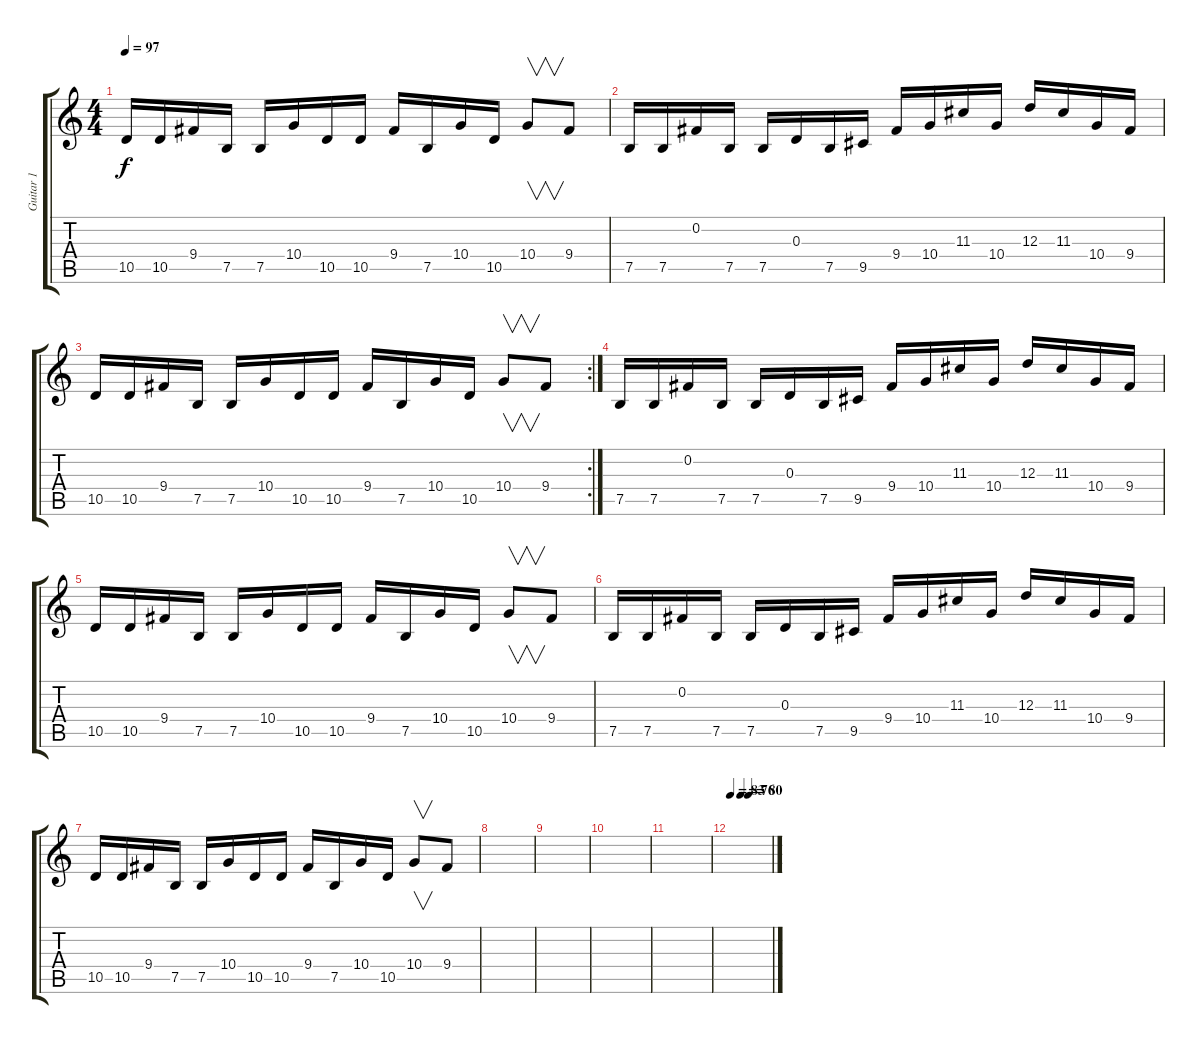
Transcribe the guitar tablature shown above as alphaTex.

\track ("Guitar 1" "Guitar 1") {instrument overdrivenguitar}
\staff {score tabs}
\tuning (B3 Gb3 D3 A2 E2 B1) {hide}
\ts (4 4)
\tempo 97
\clef g2
\ks c
10.5.16{dy f} 10.5.16 9.4.16 7.5.16 7.5.16 10.4.16 10.5.16 10.5.16 9.4.16 7.5.16 10.4.16 10.5.16 10.4.8{v} 9.4.8 |
7.5.16 7.5.16 0.2.16 7.5.16 7.5.16 0.3.16 7.5.16 9.5.16 9.4.16 10.4.16 11.3.16 10.4.16 12.3.16 11.3.16 10.4.16 9.4.16 |
\rc 2
10.5.16 10.5.16 9.4.16 7.5.16 7.5.16 10.4.16 10.5.16 10.5.16 9.4.16 7.5.16 10.4.16 10.5.16 10.4.8{v} 9.4.8 |
7.5.16 7.5.16 0.2.16 7.5.16 7.5.16 0.3.16 7.5.16 9.5.16 9.4.16 10.4.16 11.3.16 10.4.16 12.3.16 11.3.16 10.4.16 9.4.16 |
10.5.16 10.5.16 9.4.16 7.5.16 7.5.16 10.4.16 10.5.16 10.5.16 9.4.16 7.5.16 10.4.16 10.5.16 10.4.8{v} 9.4.8 |
7.5.16{volume 12} 7.5.16 0.2.16{volume 11} 7.5.16 7.5.16{volume 10} 0.3.16 7.5.16{volume 9} 9.5.16 9.4.16{volume 8} 10.4.16 11.3.16{volume 7} 10.4.16 12.3.16{volume 6} 11.3.16 10.4.16{volume 5} 9.4.16 |
10.5.16{volume 4} 10.5.16 9.4.16{volume 3} 7.5.16 7.5.16{volume 2} 10.4.16 10.5.16{volume 1} 10.5.16 9.4.16{volume 0} 7.5.16 10.4.16 10.5.16 10.4.8{v} 9.4.8 |
|
|
|
|
\tempo 83
\tempo (76 0.25)
\tempo (80 0.4375)
